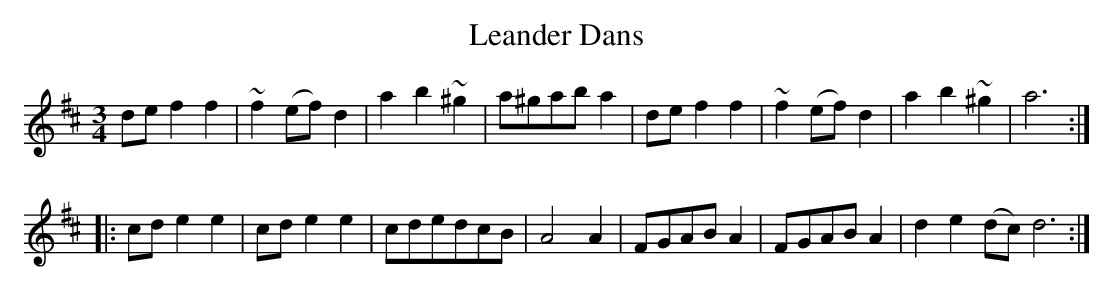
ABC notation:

X:1
T:Leander Dans
M:3/4
K:Dmaj
def2f2|~f2(ef)d2|a2b2~^g2|a^gaba2|def2f2|~f2(ef)d2|a2b2~^g2|a6:|
|:cde2e2|cde2e2|cdedcB|A4A2|FGABA2|FGABA2|d2e2(dc)d6:|
